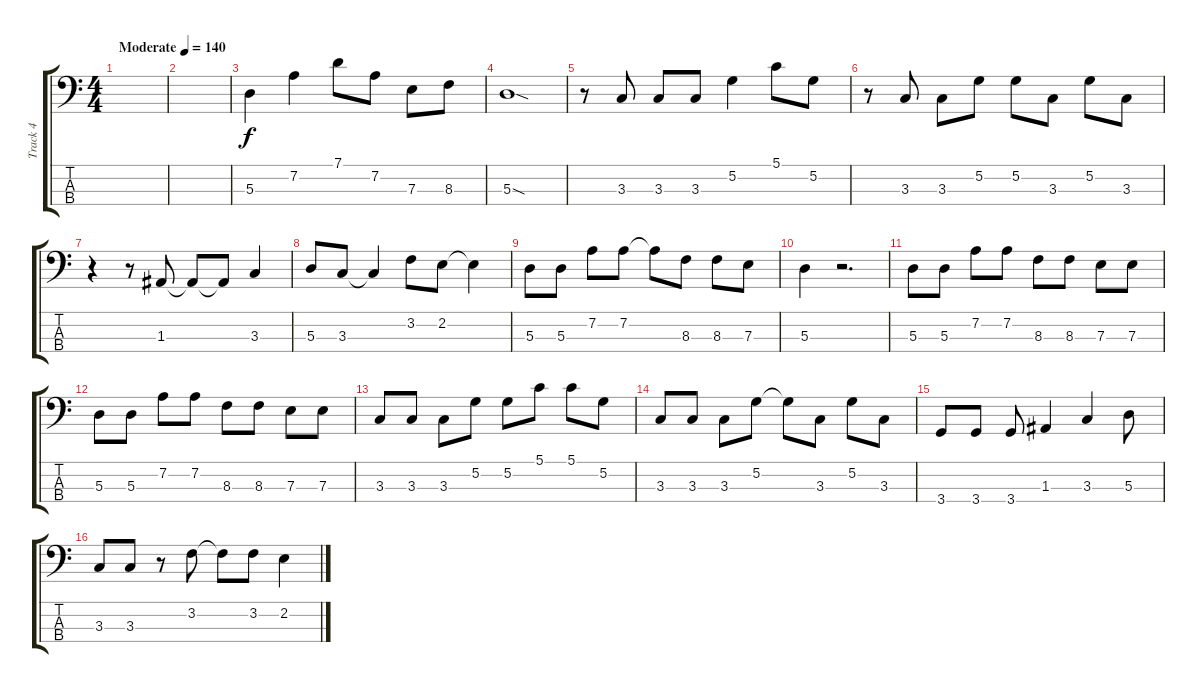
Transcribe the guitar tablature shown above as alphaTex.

\track ("Track 4" "Track 4") {instrument electricbassfinger}
\staff {score tabs}
\tuning (G2 D2 A1 E1) {hide}
\ts (4 4)
\tempo (140 "Moderate")
\clef f4
\ks c
|
|
5.3.4 7.2.4 7.1.8 7.2.8 7.3.8 8.3.8 |
5.3{sod}.1 |
r.8 3.3.8 3.3.8 3.3.8 5.2.4 5.1.8 5.2.8 |
r.8 3.3.8 3.3.8 5.2.8 5.2.8 3.3.8 5.2.8 3.3.8 |
r.4 r.8 1.3.8 1.3{t}.8 1.3{t}.8 3.3.4 |
5.3.8 3.3.8 3.3{t}.4 3.2.8 2.2.8 2.2{t}.4 |
5.3.8 5.3.8 7.2.8 7.2.8 7.2{t}.8 8.3.8 8.3.8 7.3.8 |
5.3.4 r.2{d} |
5.3.8 5.3.8 7.2.8 7.2.8 8.3.8 8.3.8 7.3.8 7.3.8 |
5.3.8 5.3.8 7.2.8 7.2.8 8.3.8 8.3.8 7.3.8 7.3.8 |
3.3.8 3.3.8 3.3.8 5.2.8 5.2.8 5.1.8 5.1.8 5.2.8 |
3.3.8 3.3.8 3.3.8 5.2.8 5.2{t}.8 3.3.8 5.2.8 3.3.8 |
3.4.8 3.4.8 3.4.8 1.3.4 3.3.4 5.3.8 |
3.3.8 3.3.8 r.8 3.2.8 3.2{t}.8 3.2.8 2.2.4
